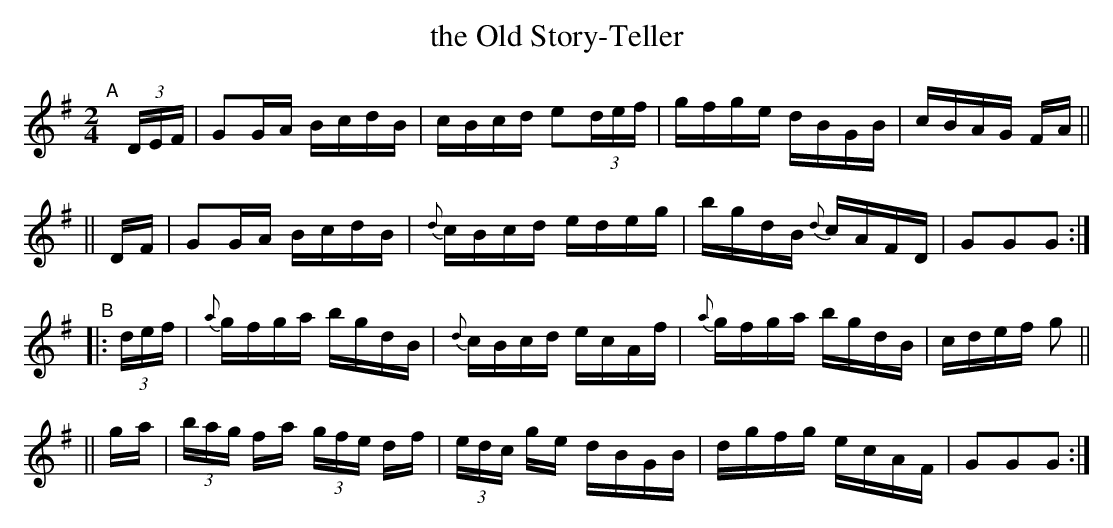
X:1
T: the Old Story-Teller
M: 2/4
L: 1/16
K: G
"^A"[|]\
 (3DEF | G2GA BcdB |    cBcd e2(3def | gfge dBGB | cBAG FA ||
|| DF  | G2GA BcdB | {d}cBcd edeg | bgdB {d}cAFD | G2G2G2 :|
"^B"\
|: (3def | {a}gfga bgdB | {d}cBcd ecAf | {a}gfga bgdB | cdef g2 ||
||   ga  | (3bag fa (3gfe df | (3edc ge dBGB | dgfg ecAF | G2G2G2 :|
